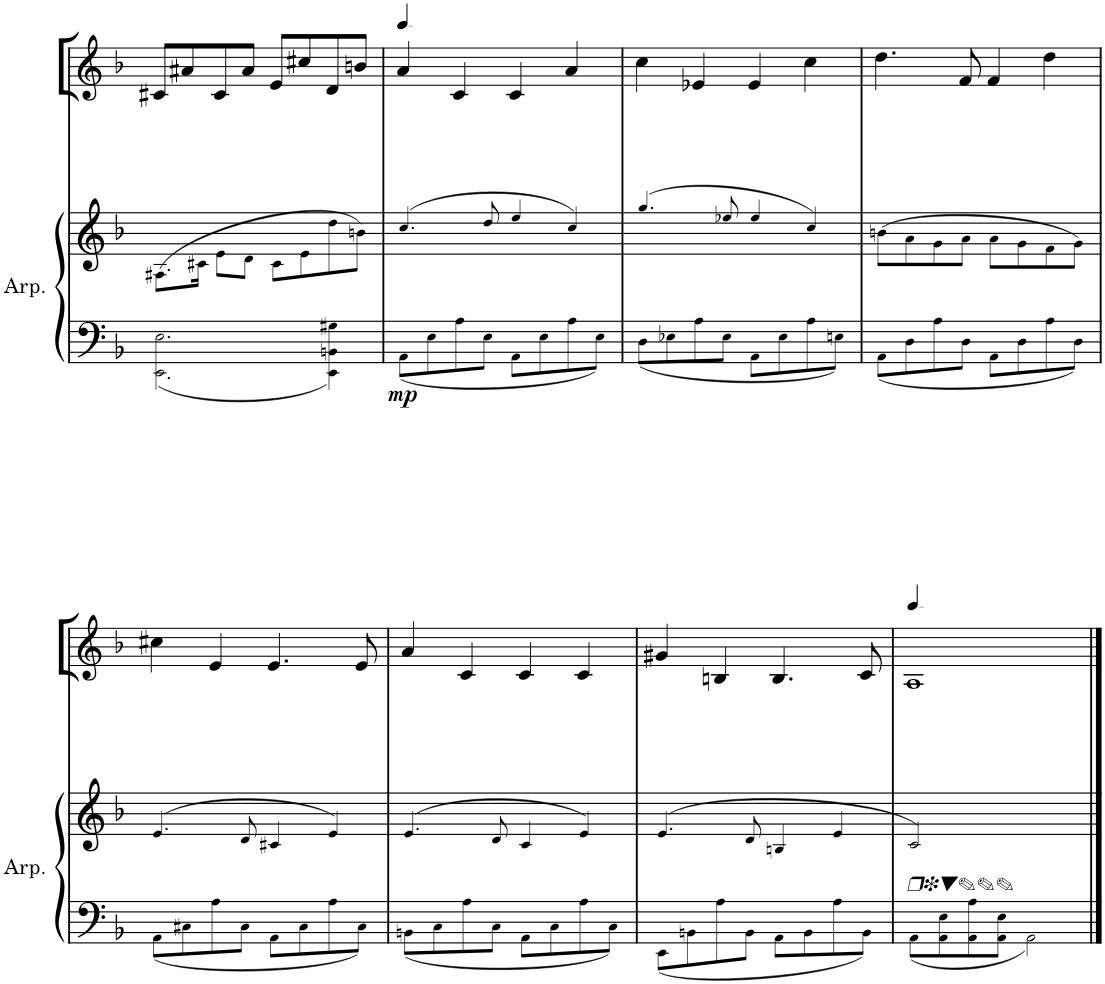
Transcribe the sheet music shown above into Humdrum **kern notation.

**kern	**kern	**dynam	**kern
*part2	*part2	*part2	*part1
*staff3	*staff2	*staff2/3	*staff1
*I"Arpa	*	*	*I"Clarinete en Sib
*I'Arp.	*	*	*I'Cl
!!LO:PB:g=z
*clefF4	*clefG2	*	*clefG2
*	*	*	*Trd1c2
*k[b-]	*k[b-]	*	*k[b-]
*M4/4	*M4/4	*	*M4/4
=13	=13	=13	=13
*	*^	*	*
2.EE!\ 2.E!\	1ryy	(8.A#X!\L	.	8c#X/L
.	.	.	.	8a#X/
.	.	16c#X!\Jk	.	.
.	.	8e!\L	.	8c#/
.	.	8d!\J	.	8a#/J
.	.	8c#!\L	.	8e/L
.	.	8e!\	.	8cc#X/
4EE!\ 4BBn!\ 4G#X!\	.	8dd!\	.	8d/
.	.	8bn!\J)	.	8bn/J
=14	=14	=14	=14	=14
*	*	*	*	*MM80
!	!	!	!LO:DY:b=2	!
8AA!\L	1ryy	(4.cc!/	mp	4a/
8E!\	.	.	.	.
8A!\	.	.	.	4c/
8E!\J	.	8dd!/	.	.
8AA!\L	.	4ee!/	.	4c/
8E!\	.	.	.	.
8A!\	.	4cc!/)	.	4a/
8E!\J	.	.	.	.
=15	=15	=15	=15	=15
8D!\L	1ryy	(4.gg!/	.	4cc\
8E-X!\	.	.	.	.
8A!\	.	.	.	4e-X/
8E-!\J	.	8ee-X!/	.	.
8AA!\L	.	4ee-!/	.	4e-/
8E-!\	.	.	.	.
8A!\	.	4cc!/)	.	4cc\
8En!\J	.	.	.	.
=16	=16	=16	=16	=16
8AA!\L	1ryy	(8bn!\L	.	4.dd\
8D!\	.	8a!\	.	.
8A!\	.	8g!\	.	.
8D!\J	.	8a!\J	.	8f/
8AA!\L	.	8a!\L	.	4f/
8D!\	.	8g!\	.	.
8A!\	.	8f!\	.	4dd\
8D!\J	.	8g!\J)	.	.
!!LO:LB:g=z
=17	=17	=17	=17	=17
8AA!\L	1ryy	(4.e!/	.	4cc#X\
8C#X!\	.	.	.	.
8A!\	.	.	.	4e/
8C#!\J	.	8d!/	.	.
8AA!\L	.	4c#X!/	.	4.e/
8C#!\	.	.	.	.
8A!\	.	4e!/)	.	.
8C#!\J	.	.	.	8e/
=18	=18	=18	=18	=18
8BBn!\L	1ryy	(4.e!/	.	4a/
8C!\	.	.	.	.
8A!\	.	.	.	4c/
8C!\J	.	8d!/	.	.
8AA!\L	.	4c!/	.	4c/
8C!\	.	.	.	.
8A!\	.	4e!/)	.	4c/
8C!\J	.	.	.	.
=19	=19	=19	=19	=19
8EE!\L	1ryy	(4.e!/	.	4g#X/
8BBn!\	.	.	.	.
8A!\	.	.	.	4Bn/
8BB!\J	.	8d!/	.	.
8AA!\L	.	4Bn!/	.	4.B/
8BB!\	.	.	.	.
8A!\	.	4e!/	.	.
8BB!\J	.	.	.	8c/
=20	=20	=20	=20	=20
*	*	*	*	*MM60
*^	*	*	*	*
!LO:TX:a:i:t=rit...	!	!	!	!	!
2ryy	8AA!\L	1ryy	2c!/)	.	1A
.	8AA!\ 8E!\	.	.	.	.
.	8AA!\ 8A!\	.	.	.	.
.	8AA!\ 8E!\J	.	.	.	.
2ryy	2AA!\	.	2ryy	.	.
*v	*v	*	*	*	*
*	*v	*v	*	*
==	==	==	==
*-	*-	*-	*-
